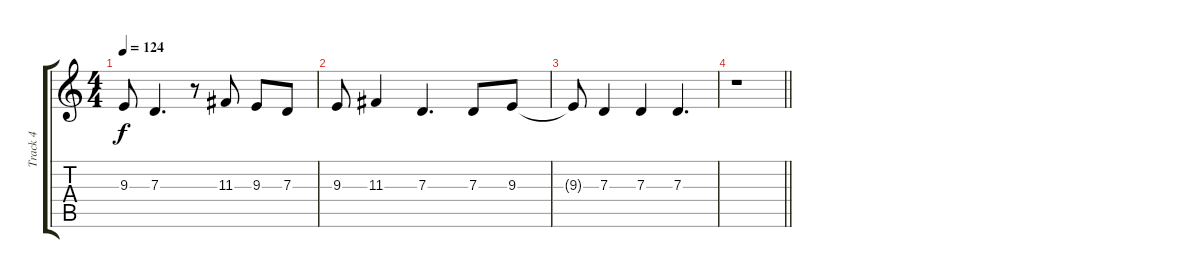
\track ("Track 4" "Track 4") {instrument clarinet}
\staff {score tabs}
\tuning (E4 B3 G3 D3 A2 E2) {hide}
\ts (4 4)
\tempo 124
\clef g2
\ks c
9.3{t}.8{dy f} 7.3.4{d} r.8 11.3.8 9.3.8 7.3.8 |
9.3.8 11.3.4 7.3.4{d} 7.3.8 9.3.8 |
9.3{t}.8 7.3.4 7.3.4 7.3.4{d} |
\barLineRight lightlight
r.1
